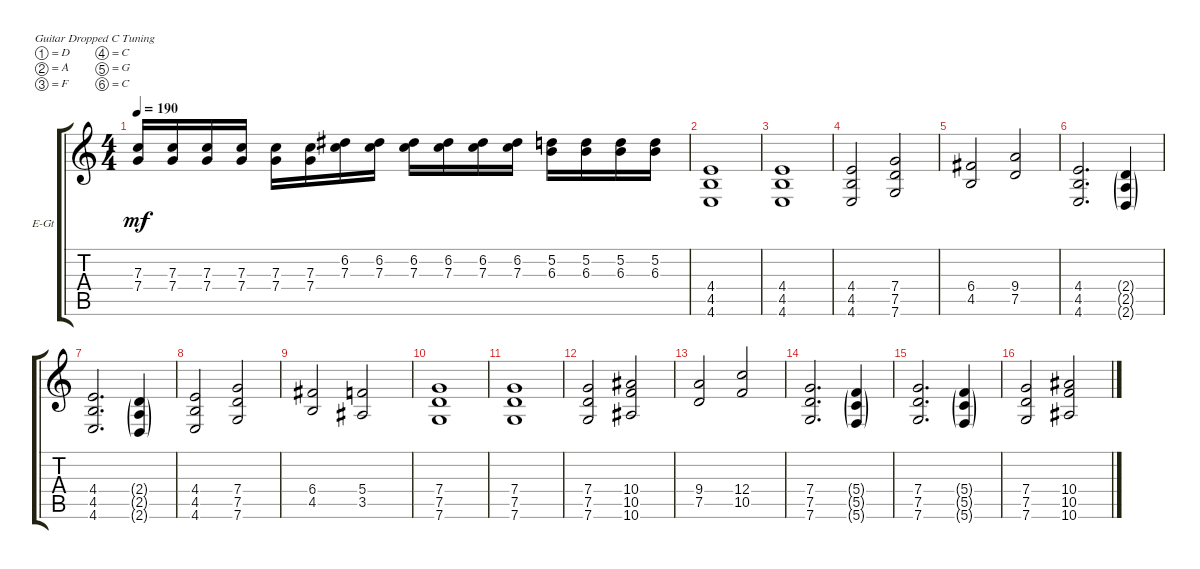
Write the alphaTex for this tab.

\defaultSystemsLayout 4
\bracketExtendMode groupsimilarinstruments
\firstSystemTrackNameOrientation horizontal
\otherSystemsTrackNameOrientation horizontal
\track ("Electric Guitar" "E-Gt") {instrument distortionguitar}
\staff {score tabs}
\tuning (D4 A3 F3 C3 G2 C2)
\ts (4 4)
\tempo 190
\clef g2
\ks c
(7.4 7.3).16{dy mf} (7.4 7.3).16 (7.4 7.3).16 (7.4 7.3).16 (7.4 7.3).16 (7.4 7.3).16 (7.3 6.2).16 (7.3 6.2).16 (7.3 6.2).16 (7.3 6.2).16 (7.3 6.2).16 (7.3 6.2).16 (6.3 5.2).16 (6.3 5.2).16 (6.3 5.2).16 (6.3 5.2).16 |
(4.6 4.5 4.4).1 |
(4.6 4.5 4.4).1 |
(4.4 4.5 4.6).2 (7.6 7.5 7.4).2 |
(4.5 6.4).2 (7.5 9.4).2 |
(4.6 4.5 4.4).2{d} (2.6{g} 2.5{g} 2.4{g}).4 |
(4.6 4.5 4.4).2{d} (2.6{g} 2.5{g} 2.4{g}).4 |
(4.6 4.5 4.4).2 (7.6 7.5 7.4).2 |
(4.5 6.4).2 (3.5 5.4).2 |
(7.6 7.5 7.4).1 |
(7.6 7.5 7.4).1 |
(7.4 7.5 7.6).2 (10.6 10.5 10.4).2 |
(7.5 9.4).2 (10.5 12.4).2 |
(7.6 7.5 7.4).2{d} (5.6{g} 5.5{g} 5.4{g}).4 |
(7.6 7.5 7.4).2{d} (5.6{g} 5.5{g} 5.4{g}).4 |
(7.6 7.5 7.4).2 (10.6 10.5 10.4).2
